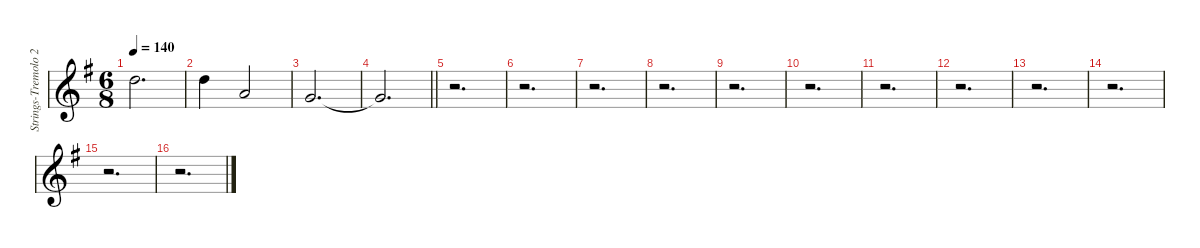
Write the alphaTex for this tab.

\defaultSystemsLayout 8
\hideDynamics
\bracketExtendMode groupsimilarinstruments
\firstSystemTrackNameMode fullname
\otherSystemsTrackNameOrientation horizontal
\track ("Strings-Tremolo 2" "vln.") {defaultSystemsLayout 8 instrument tremolostrings}
\staff {score}
\tuning (E4 B3 G3 D3 A2 E2)
\ts (6 8)
\tempo 140
\clef g2
\ks g
10.1{acc forcenatural}.2{d dy f beam Down} |
10.1{acc forcenatural}.4{beam Down} 5.1{acc forcenatural}.2{beam Up} |
3.1{acc forcenatural}.2{d beam Up} |
\barLineRight lightlight
3.1{t acc forcenatural}.2{d beam Up} |
r.2{d beam Down} |
r.2{d beam Down} |
r.2{d beam Down} |
r.2{d beam Down} |
r.2{d beam Down} |
r.2{d beam Down} |
r.2{d beam Down} |
r.2{d beam Down} |
r.2{d beam Down} |
r.2{d beam Down} |
r.2{d beam Down} |
r.2{d beam Down}
